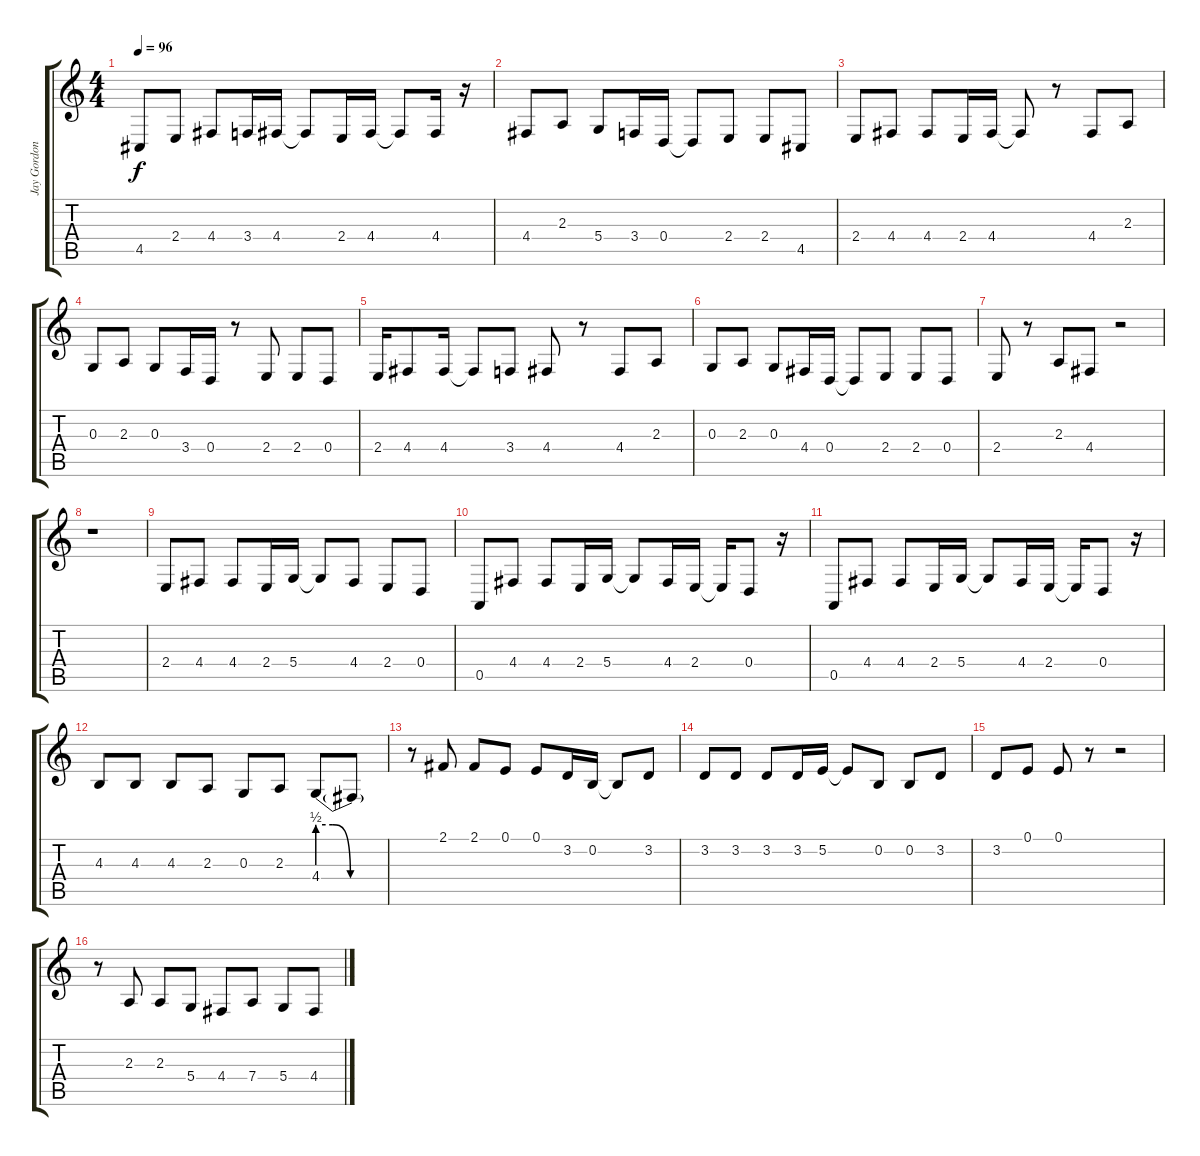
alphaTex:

\track ("Jay Gordon (Vocals)" "Jay Gordon") {instrument lead2sawtooth}
\staff {score tabs}
\tuning (E4 B3 G3 D3 A2 E2) {hide}
\ts (4 4)
\tempo 96
\clef g2
\ks c
4.5.8{dy f instrument lead2sawtooth} 2.4.8 4.4.8 3.4.16 4.4.16 4.4{t}.8 2.4.16 4.4.16 4.4{t}.8 4.4.16 r.16 |
4.4.8 2.3.8 5.4.8 3.4.16 0.4.16 0.4{t}.8 2.4.8 2.4.8 4.5.8 |
2.4.8 4.4.8 4.4.8 2.4.16 4.4.16 4.4{t}.8 r.8 4.4.8 2.3.8 |
0.3.8 2.3.8 0.3.8 3.4.16 0.4.16 r.8 2.4.8 2.4.8 0.4.8 |
2.4.16 4.4.8 4.4.16 4.4{t}.8 3.4.8 4.4.8 r.8 4.4.8 2.3.8 |
0.3.8 2.3.8 0.3.8 4.4.16 0.4.16 0.4{t}.8 2.4.8 2.4.8 0.4.8 |
2.4.8 r.8 2.3.8 4.4.8 r.2 |
r.1 |
2.4.8 4.4.8 4.4.8 2.4.16 5.4.16 5.4{t}.8 4.4.8 2.4.8 0.4.8 |
0.5.8 4.4.8 4.4.8 2.4.16 5.4.16 5.4{t}.8 4.4.16 2.4.16 2.4{t}.16 0.4.8 r.16 |
0.5.8 4.4.8 4.4.8 2.4.16 5.4.16 5.4{t}.8 4.4.16 2.4.16 2.4{t}.16 0.4.8 r.16 |
4.3.8 4.3.8 4.3.8 2.3.8 0.3.8 2.3.8 4.4{be (custom 0 2 13 2 28 0 40 0 60 0)}.8 4.4{t}.8 |
r.8 2.1.8 2.1.8 0.1.8 0.1.8 3.2.16 0.2.16 0.2{t}.8 3.2.8 |
3.2.8 3.2.8 3.2.8 3.2.16 5.2.16 5.2{t}.8 0.2.8 0.2.8 3.2.8 |
3.2.8 0.1.8 0.1.8 r.8 r.2 |
r.8 2.3.8 2.3.8 5.4.8 4.4.8 7.4.8 5.4.8 4.4.8
